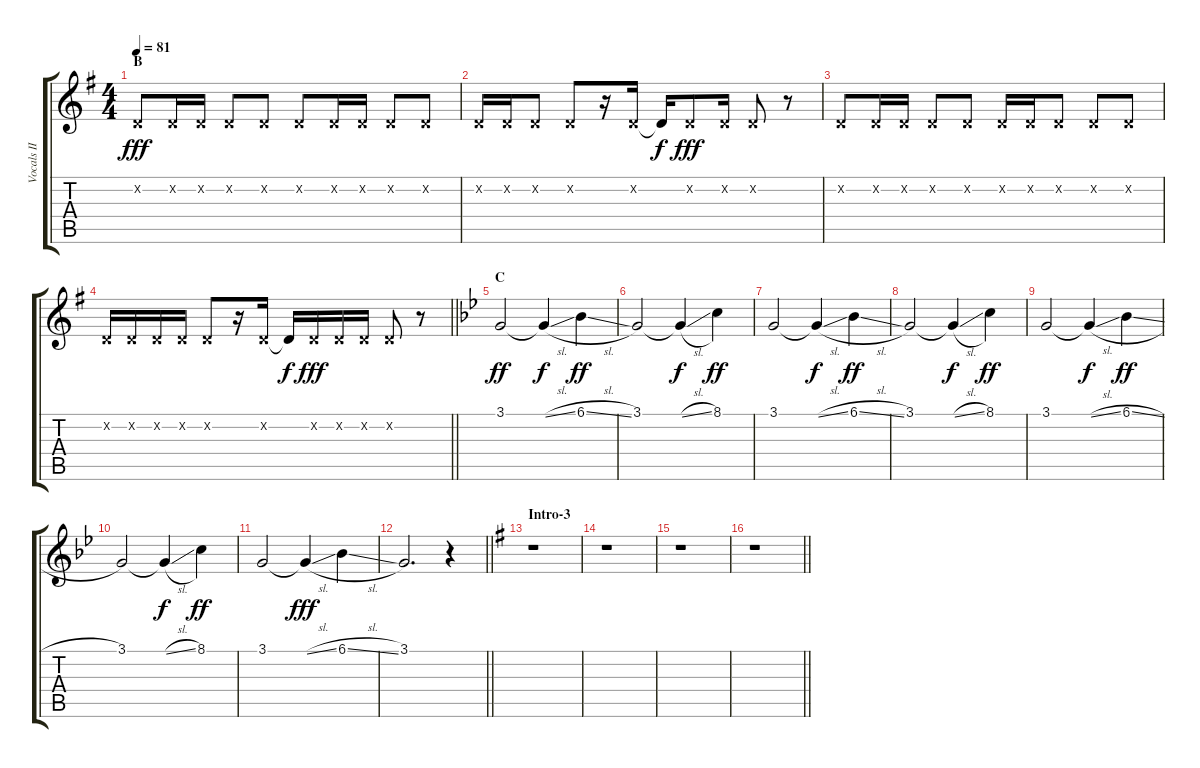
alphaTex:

\track ("Vocals II" "Vocals II") {instrument voiceoohs}
\staff {score tabs}
\tuning (E4 B3 G3 D3 A2 E2) {hide}
\ts (4 4)
\section ("" "B")
\tempo 81
\clef g2
\ks g
3.2{x}.8{dy fff} 3.2{x}.16 3.2{x}.16 3.2{x}.8 3.2{x}.8 3.2{x}.8 3.2{x}.16 3.2{x}.16 3.2{x}.8 3.2{x}.8 |
3.2{x}.16 3.2{x}.16 3.2{x}.8 3.2{x}.8 r.16 3.2{x}.16 3.2{t}.16{dy f} 3.2{x}.8{dy fff} 3.2{x}.16 3.2{x}.8 r.8 |
3.2{x}.8 3.2{x}.16 3.2{x}.16 3.2{x}.8 3.2{x}.8 3.2{x}.16 3.2{x}.16 3.2{x}.8 3.2{x}.8 3.2{x}.8 |
\barLineRight lightlight
3.2{x}.16 3.2{x}.16 3.2{x}.16 3.2{x}.16 3.2{x}.8 r.16 3.2{x}.16 3.2{t}.16{dy f} 3.2{x}.16{dy fff} 3.2{x}.16 3.2{x}.16 3.2{x}.8 r.8 |
\section ("" "C")
\ks bb
3.1.2{dy ff} 3.1{sl t}.4{dy f} 6.1{sl}.4{dy ff} |
3.1.2 3.1{sl t}.4{dy f} 8.1.4{dy ff} |
3.1.2 3.1{sl t}.4{dy f} 6.1{sl}.4{dy ff} |
3.1.2 3.1{sl t}.4{dy f} 8.1.4{dy ff} |
3.1.2 3.1{sl t}.4{dy f} 6.1{sl}.4{dy ff} |
3.1.2 3.1{sl t}.4{dy f} 8.1.4{dy ff} |
3.1.2 3.1{sl t}.4{dy fff} 6.1{sl}.4 |
\barLineRight lightlight
3.1.2{d} r.4 |
\section ("" "Intro-3")
\ks g
r.1 |
r.1 |
r.1 |
\barLineRight lightlight
r.1
